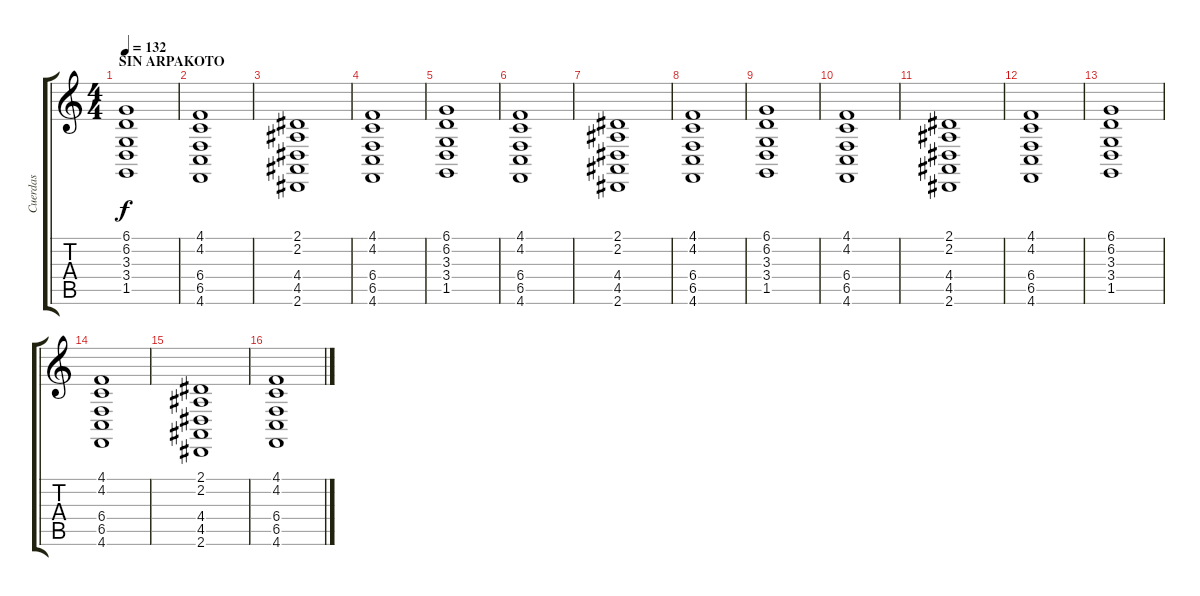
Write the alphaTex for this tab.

\track ("Cuerdas" "Cuerdas") {instrument stringensemble1}
\staff {score tabs}
\tuning (Db4 Ab3 E3 B2 Gb2 Db2) {hide}
\ts (4 4)
\section ("" "SIN ARPAKOTO")
\tempo 132
\clef g2
\ks c
(6.1 6.2 3.3 3.4 1.5).1{dy f instrument pad2warm} |
(4.1 4.2 6.4 6.5 4.6).1 |
(2.1 2.2 4.4 4.5 2.6).1 |
(4.1 4.2 6.4 6.5 4.6).1 |
(6.1 6.2 3.3 3.4 1.5).1 |
(4.1 4.2 6.4 6.5 4.6).1 |
(2.1 2.2 4.4 4.5 2.6).1 |
(4.1 4.2 6.4 6.5 4.6).1 |
(6.1 6.2 3.3 3.4 1.5).1{instrument pad2warm} |
(4.1 4.2 6.4 6.5 4.6).1 |
(2.1 2.2 4.4 4.5 2.6).1 |
(4.1 4.2 6.4 6.5 4.6).1 |
(6.1 6.2 3.3 3.4 1.5).1 |
(4.1 4.2 6.4 6.5 4.6).1 |
(2.1 2.2 4.4 4.5 2.6).1 |
(4.1 4.2 6.4 6.5 4.6).1
